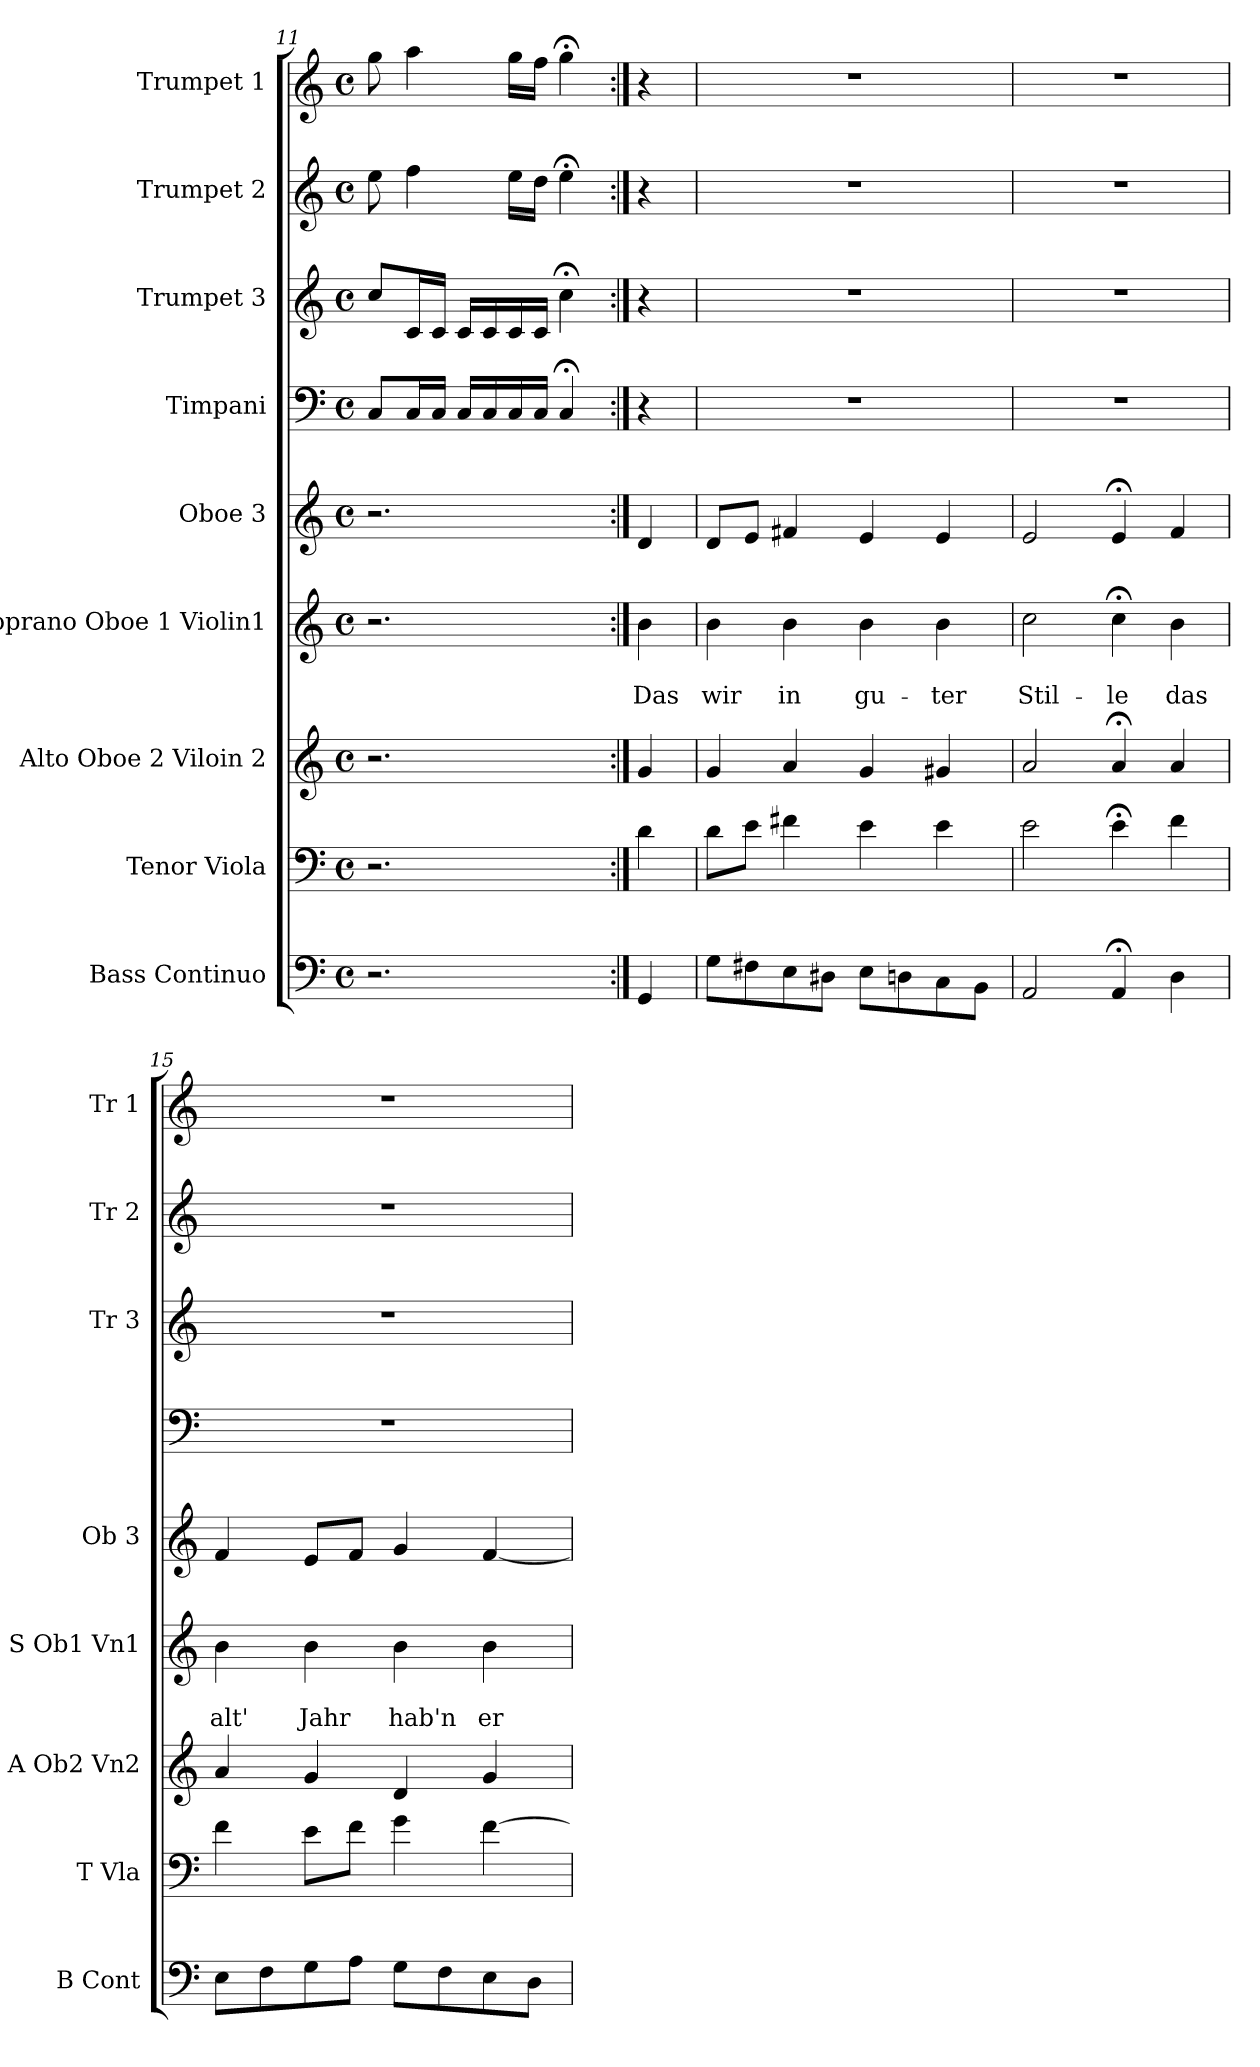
**kern	**kern	**kern	**kern	**text	**text	**kern	**kern	**kern	**kern	**kern
*part9	*part8	*part7	*part6	*part6	*part6	*part5	*part4	*part3	*part2	*part1
*staff9	*staff8	*staff7	*staff6	*staff6	*staff6	*staff5	*staff4	*staff3	*staff2	*staff1
*I"Bass Continuo	*I"Tenor Viola	*I"Alto Oboe 2 Viloin 2	*I"Soprano Oboe 1 Violin1	*	*	*I"Oboe 3	*I"Timpani	*I"Trumpet 3	*I"Trumpet 2	*I"Trumpet 1
*I'B Cont	*I'T Vla	*I'A Ob2 Vn2	*I'S Ob1 Vn1	*	*	*I'Ob 3	*	*I'Tr 3	*I'Tr 2	*I'Tr 1
!!LO:PB:g=z
*clefF4	*clefF4	*clefG2	*clefG2	*	*	*clefG2	*clefF4	*clefG2	*clefG2	*clefG2
*k[]	*k[]	*k[]	*k[]	*	*	*k[]	*k[]	*k[]	*k[]	*k[]
*M4/4	*M4/4	*M4/4	*M4/4	*	*	*M4/4	*M4/4	*M4/4	*M4/4	*M4/4
*met(c)	*met(c)	*met(c)	*met(c)	*	*	*met(c)	*met(c)	*met(c)	*met(c)	*met(c)
=11	=11	=11	=11	=11	=11	=11	=11	=11	=11	=11
2.r	2.r	2.r	2.r	.	.	2.r	8C/L	8cc/L	8ee\	8gg\
.	.	.	.	.	.	.	16C/L	16c/L	4ff\	4aa\
.	.	.	.	.	.	.	16C/JJ	16c/JJ	.	.
.	.	.	.	.	.	.	16C/LL	16c/LL	.	.
.	.	.	.	.	.	.	16C/	16c/	.	.
.	.	.	.	.	.	.	16C/	16c/	16ee\LL	16gg\LL
.	.	.	.	.	.	.	16C/JJ	16c/JJ	16dd\JJ	16ff\JJ
.	.	.	.	.	.	.	4C;</	4cc;<\	4ee;<\	4gg;<\
=12:|!	=12:|!	=12:|!	=12:|!	=12:|!	=12:|!	=12:|!	=12:|!	=12:|!	=12:|!	=12:|!
!	!	!	!	!	!LO:LY:b	!	!	!	!	!
4GG/	4d\	4g/	4b\	.	Das	4d/	4r	4r	4r	4r
=13	=13	=13	=13	=13	=13	=13	=13	=13	=13	=13
!	!	!	!	!	!LO:LY:b	!	!	!	!	!
8G\L	8d\L	4g/	4b\	.	wir	8d/L	1r	1r	1r	1r
8F#X\	8e\J	.	.	.	.	8e/J	.	.	.	.
!	!	!	!	!	!LO:LY:b	!	!	!	!	!
8E\	4f#X\	4a/	4b\	.	in	4f#X/	.	.	.	.
8D#X\J	.	.	.	.	.	.	.	.	.	.
!	!	!	!	!	!LO:LY:b	!	!	!	!	!
8E\L	4e\	4g/	4b\	.	gu-	4e/	.	.	.	.
8Dn\	.	.	.	.	.	.	.	.	.	.
!	!	!	!	!	!LO:LY:b	!	!	!	!	!
8C\	4e\	4g#X/	4b\	.	-ter	4e/	.	.	.	.
8BB\J	.	.	.	.	.	.	.	.	.	.
=14	=14	=14	=14	=14	=14	=14	=14	=14	=14	=14
!	!	!	!	!	!LO:LY:b	!	!	!	!	!
2AA/	2e\	2a/	2cc\	.	Stil-	2e/	1r	1r	1r	1r
!	!	!	!	!	!LO:LY:b	!	!	!	!	!
4AA;</	4e;<\	4a;</	4cc;<\	.	-le	4e;</	.	.	.	.
!	!	!	!	!	!LO:LY:b	!	!	!	!	!
4D\	4f\	4a/	4b\	.	das	4f/	.	.	.	.
=15	=15	=15	=15	=15	=15	=15	=15	=15	=15	=15
!	!	!	!	!	!LO:LY:b	!	!	!	!	!
8E\L	4f\	4a/	4b\	.	alt'	4f/	1r	1r	1r	1r
8F\	.	.	.	.	.	.	.	.	.	.
!	!	!	!	!	!LO:LY:b	!	!	!	!	!
8G\	8e\L	4g/	4b\	.	Jahr	8e/L	.	.	.	.
8A\J	8f\J	.	.	.	.	8f/J	.	.	.	.
!	!	!	!	!	!LO:LY:b	!	!	!	!	!
8G\L	4g\	4d/	4b\	.	hab'n	4g/	.	.	.	.
8F\	.	.	.	.	.	.	.	.	.	.
!	!	!	!	!	!LO:LY:b	!	!	!	!	!
8E\	[4f\	4g/	4b\	.	er-	[4f/	.	.	.	.
8D\J	.	.	.	.	.	.	.	.	.	.
=	=	=	=	=	=	=	=	=	=	=
*-	*-	*-	*-	*-	*-	*-	*-	*-	*-	*-
